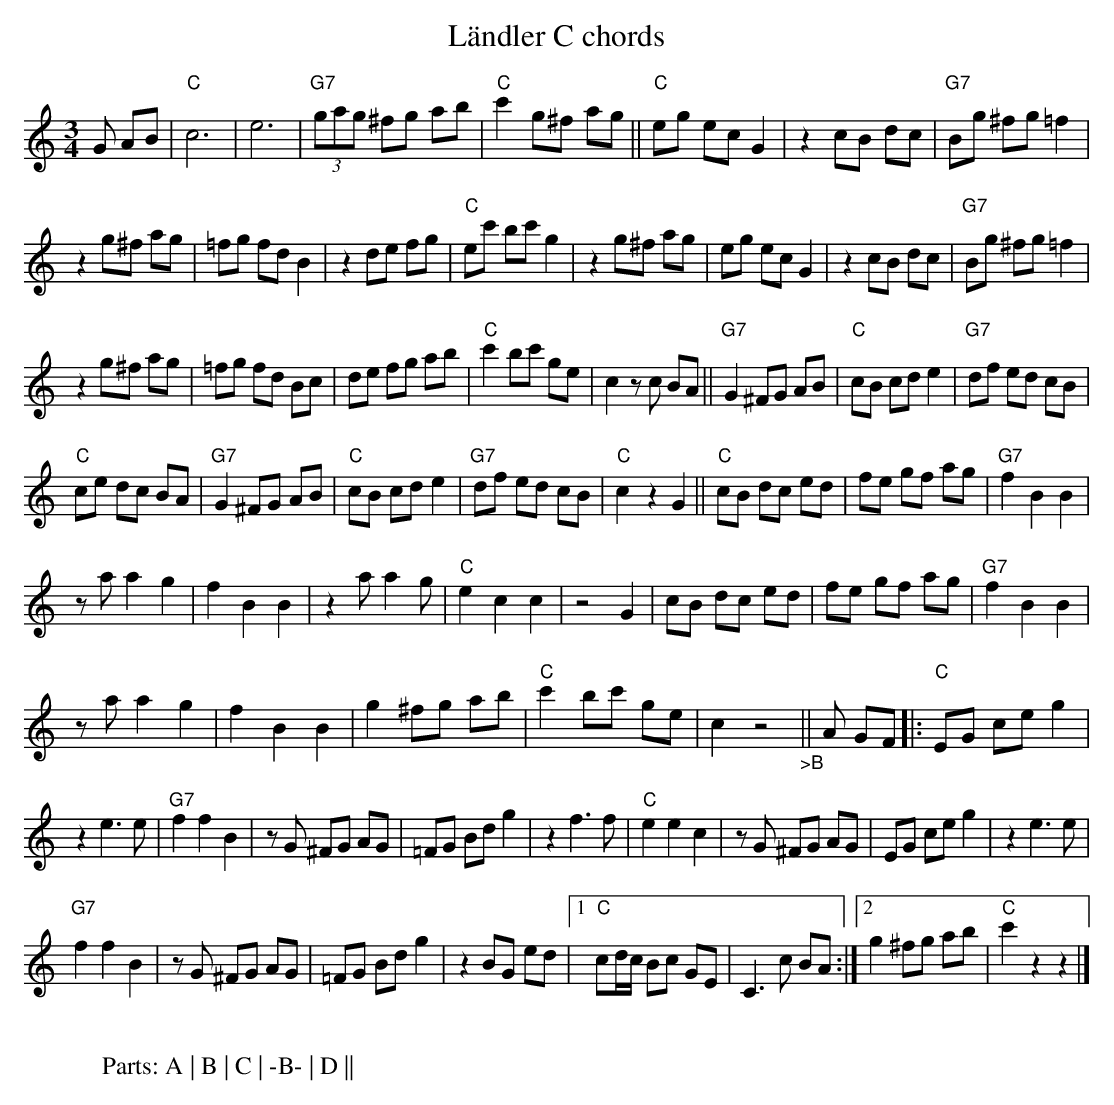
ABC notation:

X:1
T: Ländler C chords
M:3/4
L:1/8
K:C %%MIDI gchordon
G AB | "C"c6 | e6 | "G7"(3gag ^fg ab | "C"c'2 g^f ag || "C"eg ec G2 | z2cB dc | "G7"Bg ^fg =f2 |
z2 g^f ag | =fg fd B2 | z2 de fg | "C"ec' bc' g2 | z2 g^f ag | eg ec G2 | z2 cB dc | "G7"Bg ^fg =f2 |
z2 g^f ag | =fg fd Bc | de fg ab | "C"c'2 bc' ge | c2 zc BA || "G7"G2 ^FG AB | "C"cB cd e2 | "G7"df ed cB |
"C"ce dc BA | "G7"G2 ^FG AB | "C"cB cd e2 | "G7"df ed cB | "C"c2z2G2 || "C"cB dc ed | fe gf ag | "G7"f2 B2B2 |
za a2g2 | f2B2B2 | z2 a a2 g | "C"e2c2c2 | z4G2 | cB dc ed | fe gf ag | "G7"f2B2B2 |
za a2g2 | f2B2B2 | g2 ^fg ab | "C"c'2 bc' ge | c2z4 "_>B"|| A GF |: "C"EG ce g2 |
z2 e3e | "G7"f2f2B2 | zG ^FG AG | =FG Bd g2 | z2 f3f | "C"e2e2c2 | zG ^FG AG | EG ce g2 | z2e3e |
"G7"f2f2B2 | zG ^FG AG | =FG Bd g2 | z2 BG ed |1 "C"cd/c/ Bc GE | C3c BA :|2 g2 ^fg ab | "C"c'2 z2z2 |]
W:
W: Parts: A | B | C | -B- | D ||
